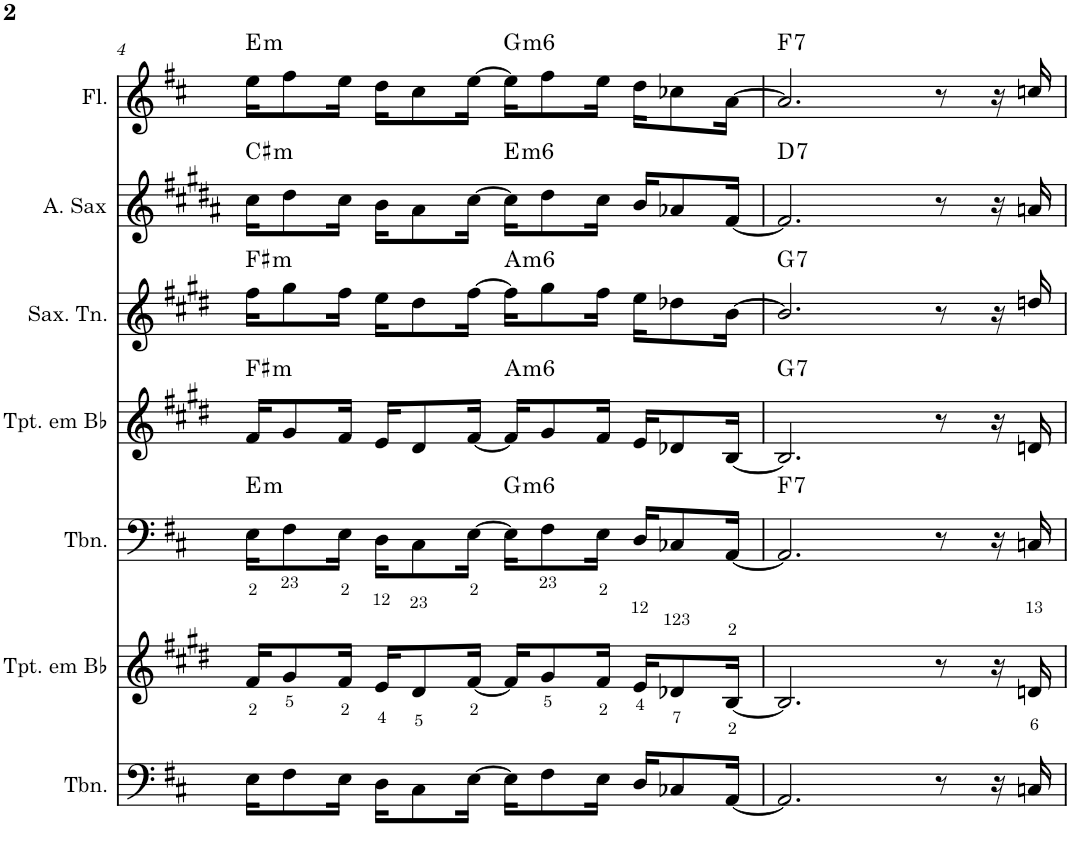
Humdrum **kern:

**kern	**kern	**kern	**harte	**kern	**harte	**kern	**harte	**kern	**harte	**kern	**harte
*part7	*part6	*part5	*part5	*part4	*part4	*part3	*part3	*part2	*part2	*part1	*part1
*staff7	*staff6	*staff5	*	*staff4	*	*staff3	*	*staff2	*	*staff1	*
*I"Trombone	*I"Trompete em Bb	*I"Trombone	*	*I"Trompete em Bb	*	*I"Saxofone Tenor	*	*I"Saxofone Alto	*	*I"Flauta Transversal	*
*I'Tbn.	*I'Tpt. em Bb	*I'Tbn.	*	*I'Tpt. em Bb	*	*I'Sax. Tn.	*	*	*	*I'Fl.	*
!!LO:PB:g=z
*clefF4	*clefG2	*clefF4	*	*clefG2	*	*clefG2	*	*clefG2	*	*clefG2	*
*	*Trd1c2	*	*	*Trd1c2	*	*Trd8c14	*	*Trd5c9	*	*	*
*k[f#c#]	*k[f#c#g#d#]	*k[f#c#]	*	*k[f#c#g#d#]	*	*k[f#c#g#d#]	*	*k[f#c#g#d#a#]	*	*k[f#c#]	*
*D:	*E:	*D:	*	*E:	*	*E:	*	*B:	*	*D:	*
*M4/4	*M4/4	*M4/4	*	*M4/4	*	*M4/4	*	*M4/4	*	*M4/4	*
=4	=4	=4	=4	=4	=4	=4	=4	=4	=4	=4	=4
!	!	!	!LO:H:kt=m	!	!LO:H:kt=m	!	!LO:H:kt=m	!	!LO:H:kt=m	!	!LO:H:kt=m
16E\KL	16f#/KL	16E\KL	E:min	16f#/KL	F#:min	16ff#\KL	F#:min	16cc#\KL	C#:min	16ee\KL	E:min
8F#\	8g#/	8F#\	.	8g#/	.	8gg#\	.	8dd#\	.	8ff#\	.
16E\Jk	16f#/Jk	16E\Jk	.	16f#/Jk	.	16ff#\Jk	.	16cc#\Jk	.	16ee\Jk	.
16D\KL	16e/KL	16D\KL	.	16e/KL	.	16ee\KL	.	16b\KL	.	16dd\KL	.
8C#\	8d#/	8C#\	.	8d#/	.	8dd#\	.	8a#\	.	8cc#\	.
[16E\Jk	[16f#/Jk	[16E\Jk	.	[16f#/Jk	.	[16ff#\Jk	.	[16cc#\Jk	.	[16ee\Jk	.
!	!	!	!LO:H:kt=m6	!	!LO:H:kt=m6	!	!LO:H:kt=m6	!	!LO:H:kt=m6	!	!LO:H:kt=m6
16E\KL]	16f#/KL]	16E\KL]	G:min6	16f#/KL]	A:min6	16ff#\KL]	A:min6	16cc#\KL]	E:min6	16ee\KL]	G:min6
8F#\	8g#/	8F#\	.	8g#/	.	8gg#\	.	8dd#\	.	8ff#\	.
16E\Jk	16f#/Jk	16E\Jk	.	16f#/Jk	.	16ff#\Jk	.	16cc#\Jk	.	16ee\Jk	.
16D/KL	16e/KL	16D/KL	.	16e/KL	.	16ee\KL	.	16b/KL	.	16dd\KL	.
8C-X/	8d-X/	8C-X/	.	8d-X/	.	8dd-X\	.	8a-X/	.	8cc-X\	.
[16AA/Jk	[16B/Jk	[16AA/Jk	.	[16B/Jk	.	[16b\Jk	.	[16f#/Jk	.	[16a\Jk	.
=5	=5	=5	=5	=5	=5	=5	=5	=5	=5	=5	=5
!	!	!	!LO:H:kt=7	!	!LO:H:kt=7	!	!LO:H:kt=7	!	!LO:H:kt=7	!	!LO:H:kt=7
2.AA/]	2.B/]	2.AA/]	F:7	2.B/]	G:7	2.b/]	G:7	2.f#/]	D:7	2.a/]	F:7
8r	8r	8r	.	8r	.	8r	.	8r	.	8r	.
16r	16r	16r	.	16r	.	16r	.	16r	.	16r	.
16Cn/	16dn/	16Cn/	.	16dn/	.	16ddn/	.	16an/	.	16ccn/	.
=	=	=	=	=	=	=	=	=	=	=	=
*-	*-	*-	*-	*-	*-	*-	*-	*-	*-	*-	*-
